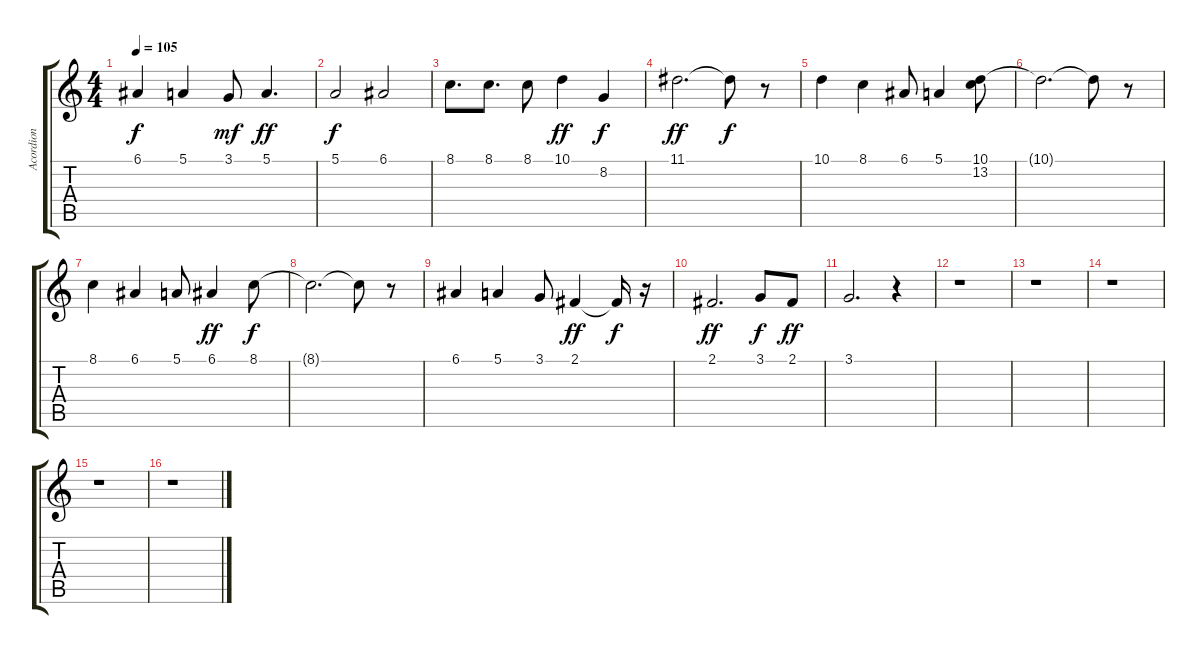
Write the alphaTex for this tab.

\track ("Acordion" "Acordion") {instrument accordion}
\staff {score tabs}
\tuning (E4 B3 G3 D3 A2 E2) {hide}
\ts (4 4)
\tempo 105
\clef g2
\ks c
6.1.4{dy f} 5.1.4 3.1.8{dy mf} 5.1.4{d dy ff} |
5.1.2{dy f} 6.1.2 |
8.1.8{d} 8.1.8{d} 8.1.8 10.1.4{dy ff} 8.2.4{dy f} |
11.1.2{d dy ff} 11.1{t}.8{dy f} r.8 |
10.1.4 8.1.4 6.1.8 5.1.4 (10.1 13.2).8 |
10.1{t}.2{d} 10.1{t}.8 r.8 |
8.1.4 6.1.4 5.1.8 6.1.4{dy ff} 8.1.8{dy f} |
8.1{t}.2{d} 8.1{t}.8 r.8 |
6.1.4 5.1.4 3.1.8 2.1.4{dy ff} 2.1{t}.16{dy f} r.16 |
2.1.2{d dy ff} 3.1.8{dy f} 2.1.8{dy ff} |
3.1.2{d} r.4 |
r.1 |
r.1 |
r.1 |
r.1 |
r.1
